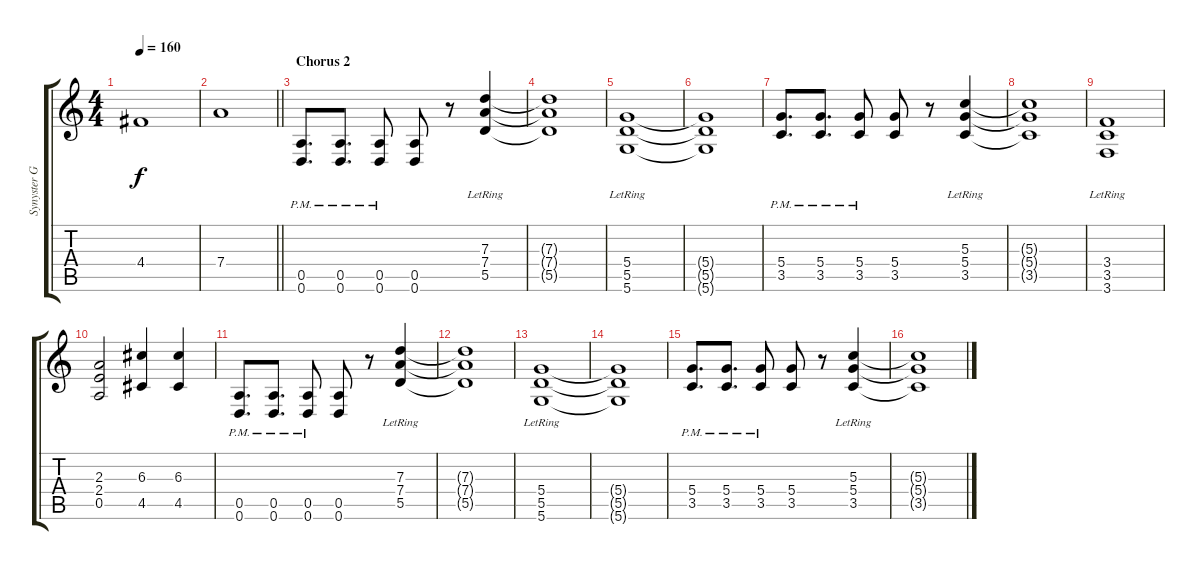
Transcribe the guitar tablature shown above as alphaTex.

\track ("Synyster Gates" "Synyster G") {instrument distortionguitar}
\staff {score tabs}
\tuning (E4 B3 G3 D3 A2 D2) {hide}
\ts (4 4)
\tempo 160
\clef g2
\ks c
4.4.1{dy f} |
\barLineRight lightlight
7.4.1 |
\section ("" "Chorus 2")
(0.5{pm} 0.6{pm}).8{d} (0.5{pm} 0.6{pm}).8{d} (0.5{pm} 0.6{pm}).8 (0.5 0.6).8 r.8 (7.3{lr} 7.4{lr} 5.5{lr}).4 |
(7.3{t} 7.4{t} 5.5{t}).1 |
(5.4{lr} 5.5{lr} 5.6{lr}).1 |
(5.4{t} 5.5{t} 5.6{t}).1 |
(5.4 3.5{pm}).8{d} (5.4 3.5{pm}).8{d} (5.4 3.5{pm}).8 (5.4 3.5).8 r.8 (5.3{lr} 5.4{lr} 3.5{lr}).4 |
(5.3{t} 5.4{t} 3.5{t}).1 |
(3.4{lr} 3.5{lr} 3.6{lr}).1 |
(2.3 2.4 0.5).2 (6.3 4.5).4 (6.3 4.5).4 |
(0.5{pm} 0.6{pm}).8{d} (0.5{pm} 0.6{pm}).8{d} (0.5{pm} 0.6{pm}).8 (0.5 0.6).8 r.8 (7.3{lr} 7.4{lr} 5.5{lr}).4 |
(7.3{t} 7.4{t} 5.5{t}).1 |
(5.4{lr} 5.5{lr} 5.6{lr}).1 |
(5.4{t} 5.5{t} 5.6{t}).1 |
(5.4 3.5{pm}).8{d} (5.4 3.5{pm}).8{d} (5.4 3.5{pm}).8 (5.4 3.5).8 r.8 (5.3{lr} 5.4{lr} 3.5{lr}).4 |
(5.3{t} 5.4{t} 3.5{t}).1
